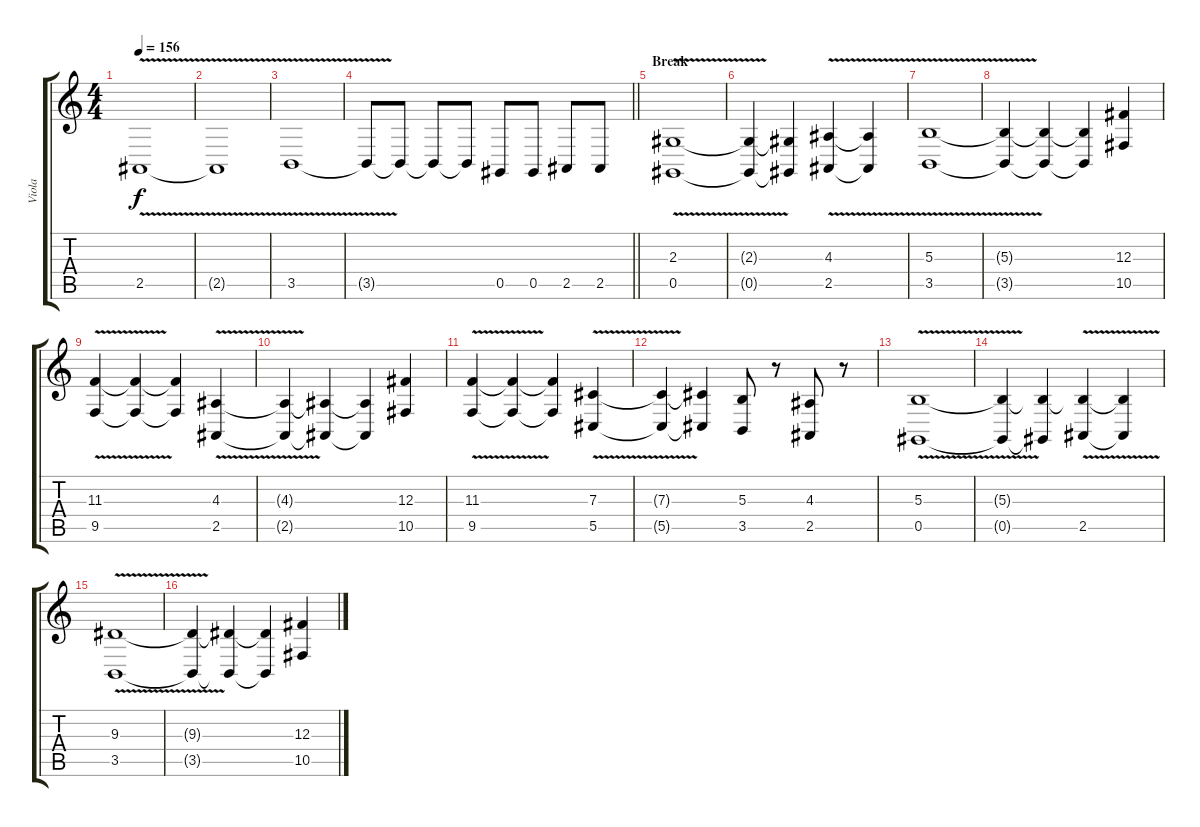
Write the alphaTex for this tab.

\track ("Viola" "Viola") {instrument viola}
\staff {score tabs}
\tuning (Eb4 Bb3 Gb3 Db3 Ab2 Db2) {hide}
\ts (4 4)
\tempo 156
\clef g2
\ks c
2.5{v}.1{dy f} |
2.5{t}.1 |
3.5{v}.1 |
\barLineRight lightlight
3.5{t}.8 3.5{t}.8 3.5{t}.8 3.5{t}.8 0.5.8 0.5.8 2.5.8 2.5.8 |
\section ("" "Break")
(2.3 0.5{v}).1 |
(2.3{t} 0.5{t}).4 (2.3{t} 0.5{t}).4 (4.3 2.5{v}).4 (4.3{t} 2.5{t}).4 |
(5.3 3.5{v}).1 |
(5.3{t} 3.5{t}).4 (5.3{t} 3.5{t}).4 (5.3{t} 3.5{t}).4 (12.3 10.5).4 |
(11.3 9.5{v}).4 (11.3{t} 9.5{t}).4 (11.3{t} 9.5{t}).4 (4.3 2.5{v}).4 |
(4.3{t} 2.5{t}).4 (4.3{t} 2.5{t}).4 (4.3{t} 2.5{t}).4 (12.3 10.5).4 |
(11.3 9.5{v}).4 (11.3{t} 9.5{t}).4 (11.3{t} 9.5{t}).4 (7.3 5.5{v}).4 |
(7.3{t} 5.5{t}).4 (7.3{t} 5.5{t}).4 (5.3 3.5).8 r.8 (4.3 2.5).8 r.8 |
(5.3 0.5{v}).1 |
(5.3{t} 0.5{t}).4 (5.3{t} 0.5{t}).4 (5.3{t} 2.5{v}).4 (5.3{t} 2.5{t}).4 |
(9.3 3.5{v}).1 |
(9.3{t} 3.5{t}).4 (9.3{t} 3.5{t}).4 (9.3{t} 3.5{t}).4 (12.3 10.5).4
